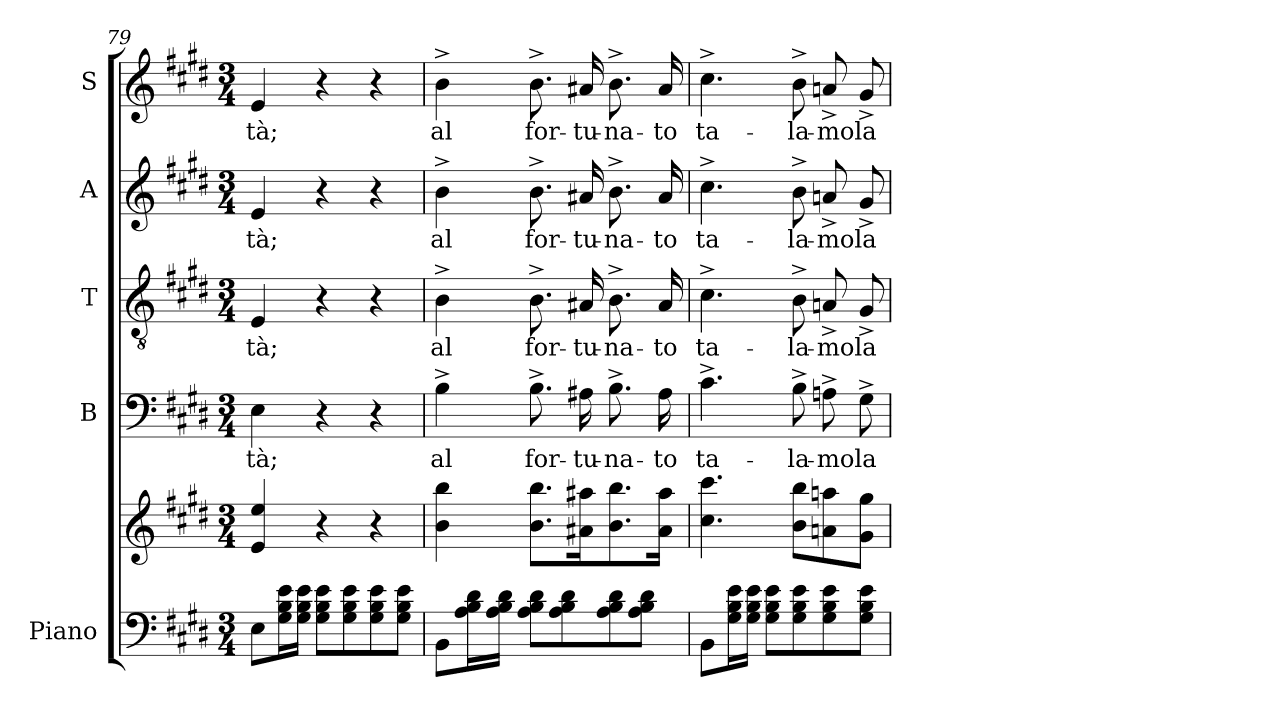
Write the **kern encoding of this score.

**kern	**kern	**kern	**text	**kern	**text	**kern	**text	**kern	**text
*part5	*part5	*part4	*part4	*part3	*part3	*part2	*part2	*part1	*part1
*staff6	*staff5	*staff4	*staff4	*staff3	*staff3	*staff2	*staff2	*staff1	*staff1
*I"Piano	*	*I"B	*	*I"T	*	*I"A	*	*I"S	*
*I'Pno	*	*I'B	*	*I'T	*	*I'A	*	*I'S	*
*clefF4	*clefG2	*clefF4	*	*clefGv2	*	*clefG2	*	*clefG2	*
*k[f#c#g#d#]	*k[f#c#g#d#]	*k[f#c#g#d#]	*	*k[f#c#g#d#]	*	*k[f#c#g#d#]	*	*k[f#c#g#d#]	*
*M3/4	*M3/4	*M3/4	*	*M3/4	*	*M3/4	*	*M3/4	*
=79	=79	=79	=79	=79	=79	=79	=79	=79	=79
8E\L	4e/ 4ee/	4E\	-tà;	4E/	-tà;	4e/	-tà;	4e/	-tà;
16G#\ 16B\ 16e\L	.	.	.	.	.	.	.	.	.
16G#\ 16B\ 16e\JJ	.	.	.	.	.	.	.	.	.
8G#\ 8B\ 8e\L	4r	4r	.	4r	.	4r	.	4r	.
8G#\ 8B\ 8e\	.	.	.	.	.	.	.	.	.
8G#\ 8B\ 8e\	4r	4r	.	4r	.	4r	.	4r	.
8G#\ 8B\ 8e\J	.	.	.	.	.	.	.	.	.
!!LO:PB:g=z
=80	=80	=80	=80	=80	=80	=80	=80	=80	=80
8BB\L	4b\ 4bb\	4B^\	al	4B^\	al	4b^\	al	4b^\	al
16A\ 16B\ 16d#\L	.	.	.	.	.	.	.	.	.
16A\ 16B\ 16d#\JJ	.	.	.	.	.	.	.	.	.
8A\ 8B\ 8d#\L	8.b\ 8.bb\L	8.B^\	for-	8.B^\	for-	8.b^\	for-	8.b^\	for-
8A\ 8B\ 8d#\	.	.	.	.	.	.	.	.	.
.	16a#X\ 16aa#X\K	16A#X\	tu-	16A#X/	tu-	16a#X/	tu-	16a#X/	tu-
8A\ 8B\ 8d#\	8.b\ 8.bb\	8.B^\	-na-	8.B^\	-na-	8.b^\	-na-	8.b^\	-na-
8A\ 8B\ 8d#\J	.	.	.	.	.	.	.	.	.
.	16a#\ 16aa#\Jk	16A#\	-to	16A#/	-to	16a#/	-to	16a#/	-to
=81	=81	=81	=81	=81	=81	=81	=81	=81	=81
8BB\L	4.cc#\ 4.ccc#\	4.c#^\	ta-	4.c#^\	ta-	4.cc#^\	ta-	4.cc#^\	ta-
16G#\ 16B\ 16e\L	.	.	.	.	.	.	.	.	.
16G#\ 16B\ 16e\JJ	.	.	.	.	.	.	.	.	.
8G#\ 8B\ 8e\L	.	.	.	.	.	.	.	.	.
8G#\ 8B\ 8e\	8b\ 8bb\L	8B^\	-la-	8B^\	-la-	8b^\	-la-	8b^\	-la-
8G#\ 8B\ 8e\	8an\ 8aan\	8An^\	-mo	8An^/	-mo	8an^/	-mo	8an^/	-mo
8G#\ 8B\ 8e\J	8g#\ 8gg#\J	8G#^\	la	8G#^/	la	8g#^/	la	8g#^/	la
=	=	=	=	=	=	=	=	=	=
*-	*-	*-	*-	*-	*-	*-	*-	*-	*-
